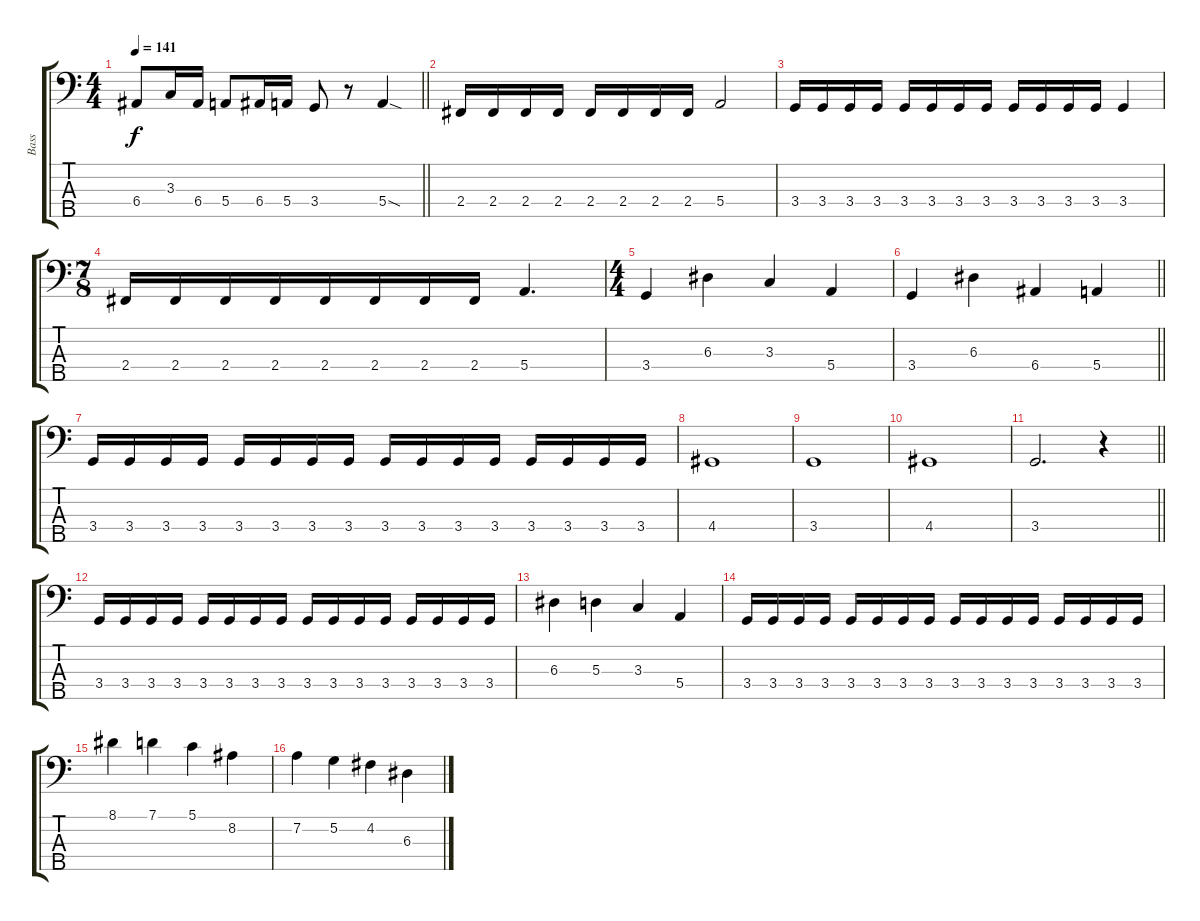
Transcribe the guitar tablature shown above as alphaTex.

\track ("Bass" "Bass") {instrument electricbasspick}
\staff {score tabs}
\tuning (G2 D2 A1 E1 B0) {hide}
\ts (4 4)
\tempo 141
\clef f4
\barLineRight lightlight
\ks c
6.4.8{dy f} 3.3.16 6.4.16 5.4.8 6.4.16 5.4.16 3.4.8 r.8 5.4{sod}.4 |
\section ("" "")
2.4.16 2.4.16 2.4.16 2.4.16 2.4.16 2.4.16 2.4.16 2.4.16 5.4.2 |
3.4.16 3.4.16 3.4.16 3.4.16 3.4.16 3.4.16 3.4.16 3.4.16 3.4.16 3.4.16 3.4.16 3.4.16 3.4.4 |
\ts (7 8)
2.4.16 2.4.16 2.4.16 2.4.16 2.4.16 2.4.16 2.4.16 2.4.16 5.4.4{d} |
\ts (4 4)
3.4.4 6.3.4 3.3.4 5.4.4 |
\barLineRight lightlight
3.4.4 6.3.4 6.4.4 5.4.4 |
\section ("" "")
3.4.16 3.4.16 3.4.16 3.4.16 3.4.16 3.4.16 3.4.16 3.4.16 3.4.16 3.4.16 3.4.16 3.4.16 3.4.16 3.4.16 3.4.16 3.4.16 |
4.4.1 |
3.4.1 |
4.4.1 |
\barLineRight lightlight
3.4.2{d} r.4 |
3.4.16 3.4.16 3.4.16 3.4.16 3.4.16 3.4.16 3.4.16 3.4.16 3.4.16 3.4.16 3.4.16 3.4.16 3.4.16 3.4.16 3.4.16 3.4.16 |
6.3.4 5.3.4 3.3.4 5.4.4 |
3.4.16 3.4.16 3.4.16 3.4.16 3.4.16 3.4.16 3.4.16 3.4.16 3.4.16 3.4.16 3.4.16 3.4.16 3.4.16 3.4.16 3.4.16 3.4.16 |
8.1.4 7.1.4 5.1.4 8.2.4 |
7.2.4 5.2.4 4.2.4 6.3.4
